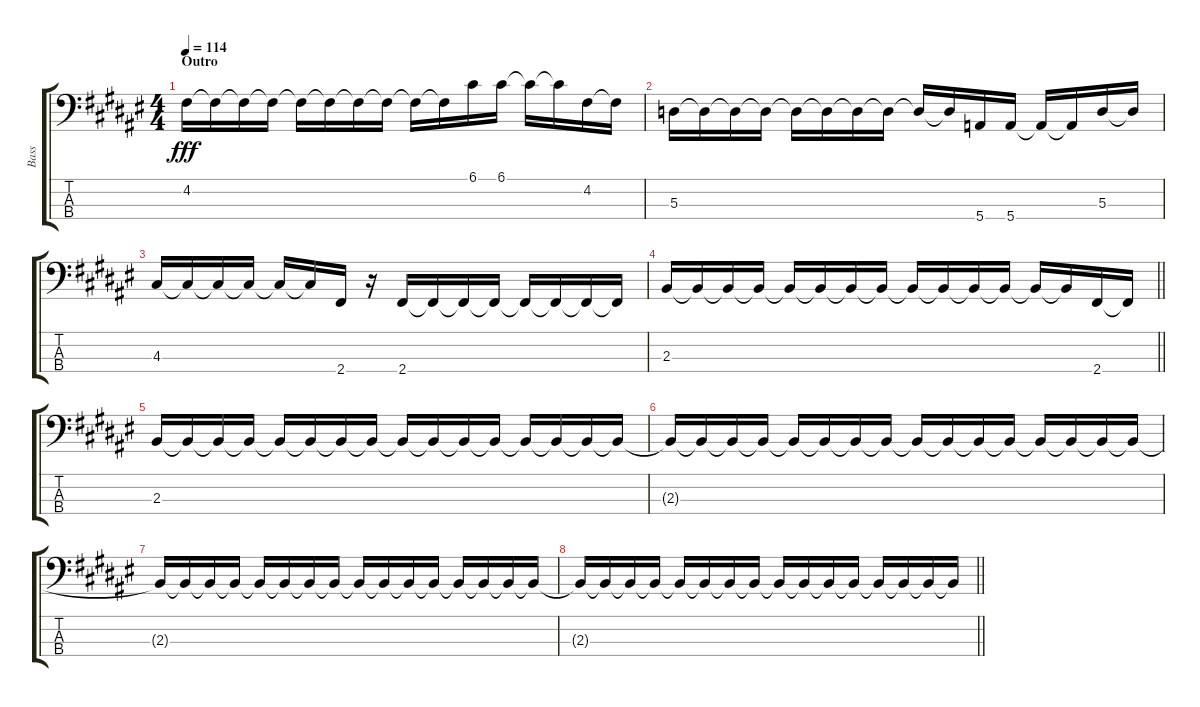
\track ("Bass" "Bass") {solo instrument electricbassfinger}
\staff {score tabs}
\tuning (G2 D2 A1 E1) {hide}
\ts (4 4)
\section ("" "Outro")
\tempo 114
\clef f4
\ks f#
4.2.16{dy fff} 4.2{t}.16 4.2{t}.16 4.2{t}.16 4.2{t}.16 4.2{t}.16 4.2{t}.16 4.2{t}.16 4.2{t}.16 4.2{t}.16 6.1.16 6.1.16 6.1{t}.16 6.1{t}.16 4.2.16 4.2{t}.16 |
5.3.16 5.3{t}.16 5.3{t}.16 5.3{t}.16 5.3{t}.16 5.3{t}.16 5.3{t}.16 5.3{t}.16 5.3{t}.16 5.3{t}.16 5.4.16 5.4.16 5.4{t}.16 5.4{t}.16 5.3.16 5.3{t}.16 |
4.3.16 4.3{t}.16 4.3{t}.16 4.3{t}.16 4.3{t}.16 4.3{t}.16 2.4.16 r.16 2.4.16 2.4{t}.16 2.4{t}.16 2.4{t}.16 2.4{t}.16 2.4{t}.16 2.4{t}.16 2.4{t}.16 |
\barLineRight lightlight
2.3.16 2.3{t}.16 2.3{t}.16 2.3{t}.16 2.3{t}.16 2.3{t}.16 2.3{t}.16 2.3{t}.16 2.3{t}.16 2.3{t}.16 2.3{t}.16 2.3{t}.16 2.3{t}.16 2.3{t}.16 2.4.16 2.4{t}.16 |
2.3.16 2.3{t}.16 2.3{t}.16 2.3{t}.16 2.3{t}.16 2.3{t}.16 2.3{t}.16 2.3{t}.16 2.3{t}.16 2.3{t}.16 2.3{t}.16 2.3{t}.16 2.3{t}.16 2.3{t}.16 2.3{t}.16 2.3{t}.16 |
2.3{t}.16 2.3{t}.16 2.3{t}.16 2.3{t}.16 2.3{t}.16 2.3{t}.16 2.3{t}.16 2.3{t}.16 2.3{t}.16 2.3{t}.16 2.3{t}.16 2.3{t}.16 2.3{t}.16 2.3{t}.16 2.3{t}.16 2.3{t}.16 |
2.3{t}.16 2.3{t}.16 2.3{t}.16 2.3{t}.16 2.3{t}.16 2.3{t}.16 2.3{t}.16 2.3{t}.16 2.3{t}.16 2.3{t}.16 2.3{t}.16 2.3{t}.16 2.3{t}.16 2.3{t}.16 2.3{t}.16 2.3{t}.16 |
\barLineRight lightlight
2.3{t}.16 2.3{t}.16 2.3{t}.16 2.3{t}.16 2.3{t}.16 2.3{t}.16 2.3{t}.16 2.3{t}.16 2.3{t}.16 2.3{t}.16 2.3{t}.16 2.3{t}.16 2.3{t}.16 2.3{t}.16 2.3{t}.16 2.3{t}.16
